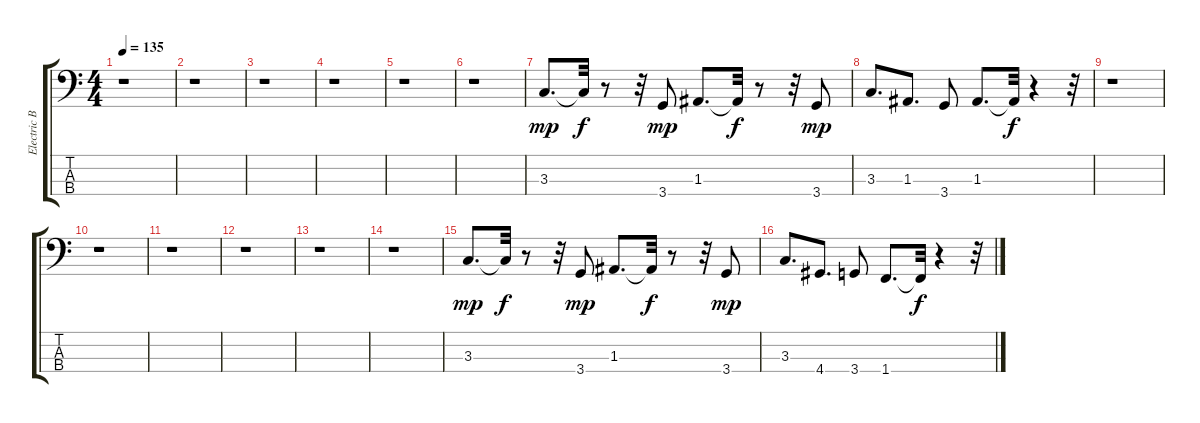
\track ("Electric Bass" "Electric B") {instrument electricbassfinger}
\staff {score tabs}
\tuning (G2 D2 A1 E1) {hide}
\ts (4 4)
\tempo 135
\clef f4
\ks c
r.1{dy f} |
r.1 |
r.1 |
r.1 |
r.1 |
r.1 |
3.3.8{d dy mp} 3.3{t}.32{dy f} r.8 r.32 3.4.8{dy mp} 1.3.8{d} 1.3{t}.32{dy f} r.8 r.32 3.4.8{dy mp} |
3.3.8{d} 1.3.8{d} 3.4.8 1.3.8{d} 1.3{t}.32{dy f} r.4 r.32 |
r.1 |
r.1 |
r.1 |
r.1 |
r.1 |
r.1 |
3.3.8{d dy mp} 3.3{t}.32{dy f} r.8 r.32 3.4.8{dy mp} 1.3.8{d} 1.3{t}.32{dy f} r.8 r.32 3.4.8{dy mp} |
3.3.8{d} 4.4.8{d} 3.4.8 1.4.8{d} 1.4{t}.32{dy f} r.4 r.32
